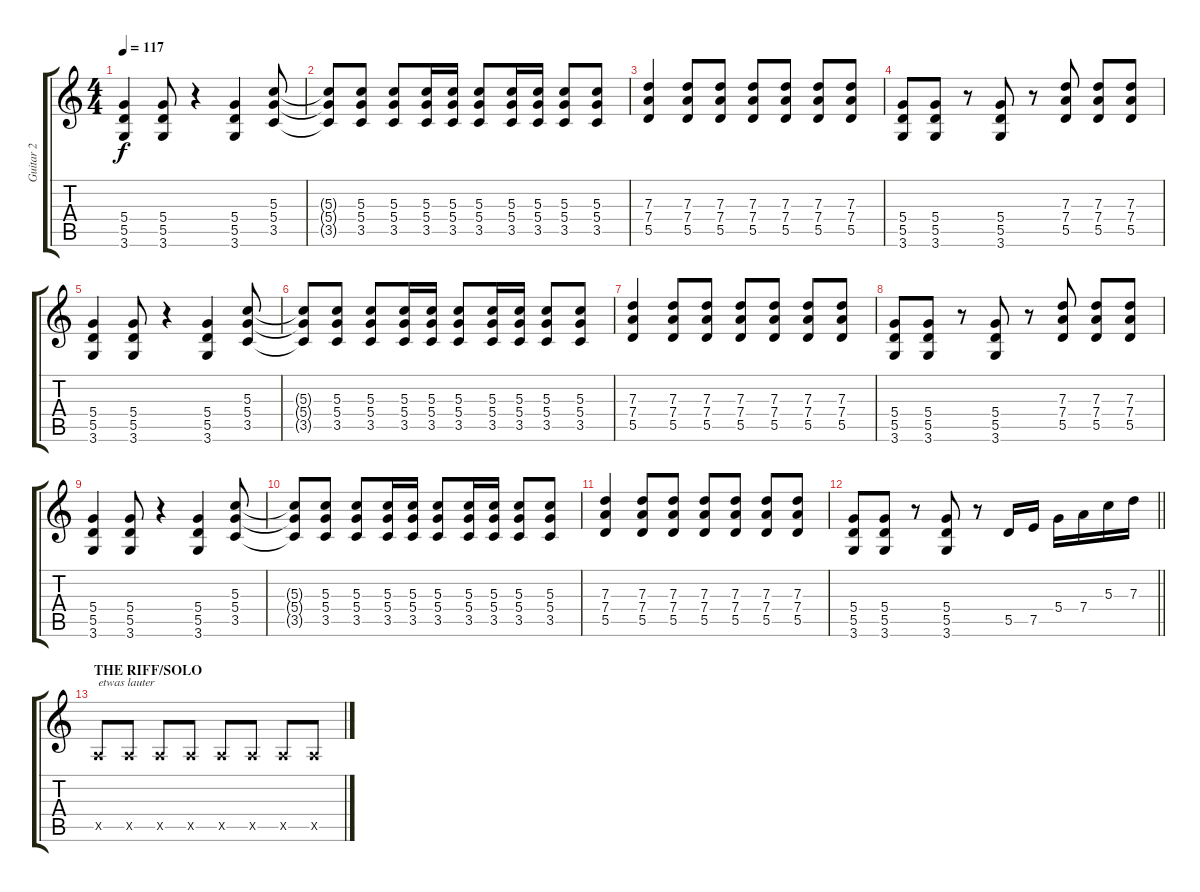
\track ("Guitar 2" "Guitar 2") {instrument overdrivenguitar}
\staff {score tabs}
\tuning (E4 B3 G3 D3 A2 E2) {hide}
\ts (4 4)
\tempo 117
\clef g2
\ks c
(5.4 5.5 3.6).4{dy f} (5.4 5.5 3.6).8 r.4 (5.4 5.5 3.6).4 (5.3 5.4 3.5).8 |
(5.3{t} 5.4{t} 3.5{t}).8 (5.3 5.4 3.5).8 (5.3 5.4 3.5).8 (5.3 5.4 3.5).16 (5.3 5.4 3.5).16 (5.3 5.4 3.5).8 (5.3 5.4 3.5).16 (5.3 5.4 3.5).16 (5.3 5.4 3.5).8 (5.3 5.4 3.5).8 |
(7.3 7.4 5.5).4 (7.3 7.4 5.5).8 (7.3 7.4 5.5).8 (7.3 7.4 5.5).8 (7.3 7.4 5.5).8 (7.3 7.4 5.5).8 (7.3 7.4 5.5).8 |
(5.4 5.5 3.6).8 (5.4 5.5 3.6).8 r.8 (5.4 5.5 3.6).8 r.8 (7.3 7.4 5.5).8 (7.3 7.4 5.5).8 (7.3 7.4 5.5).8 |
(5.4 5.5 3.6).4 (5.4 5.5 3.6).8 r.4 (5.4 5.5 3.6).4 (5.3 5.4 3.5).8 |
(5.3{t} 5.4{t} 3.5{t}).8 (5.3 5.4 3.5).8 (5.3 5.4 3.5).8 (5.3 5.4 3.5).16 (5.3 5.4 3.5).16 (5.3 5.4 3.5).8 (5.3 5.4 3.5).16 (5.3 5.4 3.5).16 (5.3 5.4 3.5).8 (5.3 5.4 3.5).8 |
(7.3 7.4 5.5).4 (7.3 7.4 5.5).8 (7.3 7.4 5.5).8 (7.3 7.4 5.5).8 (7.3 7.4 5.5).8 (7.3 7.4 5.5).8 (7.3 7.4 5.5).8 |
(5.4 5.5 3.6).8 (5.4 5.5 3.6).8 r.8 (5.4 5.5 3.6).8 r.8 (7.3 7.4 5.5).8 (7.3 7.4 5.5).8 (7.3 7.4 5.5).8 |
(5.4 5.5 3.6).4 (5.4 5.5 3.6).8 r.4 (5.4 5.5 3.6).4 (5.3 5.4 3.5).8 |
(5.3{t} 5.4{t} 3.5{t}).8 (5.3 5.4 3.5).8 (5.3 5.4 3.5).8 (5.3 5.4 3.5).16 (5.3 5.4 3.5).16 (5.3 5.4 3.5).8 (5.3 5.4 3.5).16 (5.3 5.4 3.5).16 (5.3 5.4 3.5).8 (5.3 5.4 3.5).8 |
(7.3 7.4 5.5).4 (7.3 7.4 5.5).8 (7.3 7.4 5.5).8 (7.3 7.4 5.5).8 (7.3 7.4 5.5).8 (7.3 7.4 5.5).8 (7.3 7.4 5.5).8 |
\barLineRight lightlight
(5.4 5.5 3.6).8 (5.4 5.5 3.6).8 r.8 (5.4 5.5 3.6).8 r.8 5.5.16 7.5.16 5.4.16 7.4.16 5.3.16 7.3.16 |
\section ("" "THE RIFF/SOLO")
0.5{x}.8{txt "etwas lauter"} 0.5{x}.8 0.5{x}.8 0.5{x}.8 0.5{x}.8 0.5{x}.8 0.5{x}.8 0.5{x}.8
